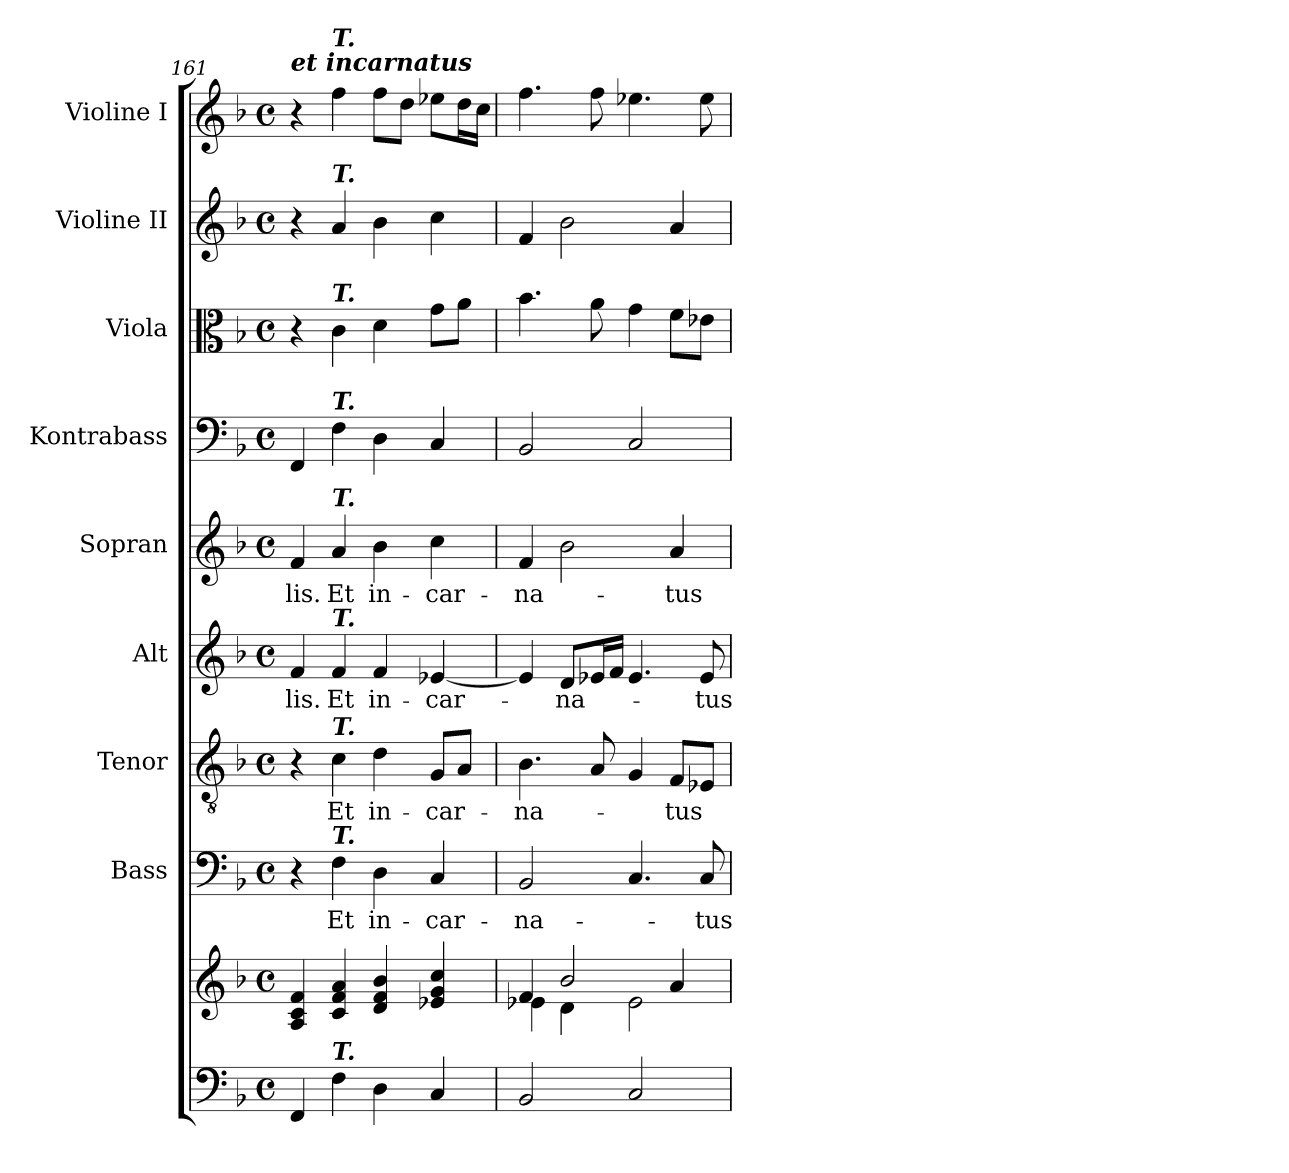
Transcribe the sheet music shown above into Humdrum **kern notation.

**kern	**kern	**kern	**text	**kern	**text	**kern	**text	**kern	**text	**kern	**kern	**kern	**kern
*part9	*part9	*part8	*part8	*part7	*part7	*part6	*part6	*part5	*part5	*part4	*part3	*part2	*part1
*staff10	*staff9	*staff8	*staff8	*staff7	*staff7	*staff6	*staff6	*staff5	*staff5	*staff4	*staff3	*staff2	*staff1
*	*	*I"Bass	*	*I"Tenor	*	*I"Alt	*	*I"Sopran	*	*I"Kontrabass	*I"Viola	*I"Violine II	*I"Violine I
*	*	*I'B.	*	*I'T.	*	*I'A.	*	*I'S.	*	*I'Kb.	*I'Vla.	*I'Vl. II	*I'Vl. I
!!LO:PB:g=z
*clefF4	*clefG2	*clefF4	*	*clefGv2	*	*clefG2	*	*clefG2	*	*clefF4	*clefC3	*clefG2	*clefG2
*	*	*	*	*	*	*	*	*	*	*ITrd7c12	*	*	*
*k[b-]	*k[b-]	*k[b-]	*	*k[b-]	*	*k[b-]	*	*k[b-]	*	*k[b-]	*k[b-]	*k[b-]	*k[b-]
*F:	*F:	*F:	*	*F:	*	*F:	*	*F:	*	*F:	*F:	*F:	*F:
*M4/4	*M4/4	*M4/4	*	*M4/4	*	*M4/4	*	*M4/4	*	*M4/4	*M4/4	*M4/4	*M4/4
*met(c)	*met(c)	*met(c)	*	*met(c)	*	*met(c)	*	*met(c)	*	*met(c)	*met(c)	*met(c)	*met(c)
=161	=161	=161	=161	=161	=161	=161	=161	=161	=161	=161	=161	=161	=161
!	!	!	!	!	!	!	!	!	!	!	!	!	!LO:TX:a:Bi:t=et incarnatus
!	!	!	!	!	!	!	!LO:LY:b	!	!LO:LY:b	!	!	!	!
4FF/	4A/ 4c/ 4f/	4r	.	4r	.	4f/	-lis.	4f/	-lis.	4FFF/	4r	4r	4r
!	!	!	!	!	!	!	!	!	!	!	!	!	!LO:TX:a:Bi:t=T.
!	!	!	!	!	!	!	!	!	!	!	!	!LO:TX:a:Bi:t=T.	!
!	!	!	!	!	!	!	!	!	!	!	!LO:TX:a:Bi:t=T.	!	!
!	!	!	!	!	!	!	!	!	!	!LO:TX:a:Bi:t=T.	!	!	!
!	!	!	!	!	!	!	!	!LO:TX:a:Bi:t=T.	!	!	!	!	!
!	!	!	!	!	!	!LO:TX:a:Bi:t=T.	!	!	!	!	!	!	!
!	!	!	!	!LO:TX:a:Bi:t=T.	!	!	!	!	!	!	!	!	!
!	!	!LO:TX:a:Bi:t=T.	!	!	!	!	!	!	!	!	!	!	!
!LO:TX:a:Bi:t=T.	!	!	!	!	!	!	!	!	!	!	!	!	!
!	!	!	!LO:LY:b	!	!LO:LY:b	!	!LO:LY:b	!	!LO:LY:b	!	!	!	!
4F\	4c/ 4f/ 4a/	4F\	Et	4c\	Et	4f/	Et	4a/	Et	4FF\	4c\	4a/	4ff\
!	!	!	!LO:LY:b	!	!LO:LY:b	!	!LO:LY:b	!	!LO:LY:b	!	!	!	!
4D\	4d/ 4f/ 4b-/	4D\	in-	4d\	in-	4f/	in-	4b-\	in-	4DD\	4d\	4b-\	8ff\L
.	.	.	.	.	.	.	.	.	.	.	.	.	8dd\J
!	!	!	!LO:LY:b	!	!LO:LY:b	!	!LO:LY:b	!	!LO:LY:b	!	!	!	!
4C/	4e-X/ 4g/ 4cc/	4C/	-car-	8G/L	-car-	[4e-X/	-car-	4cc\	-car-	4CC/	8g\L	4cc\	8ee-X\L
.	.	.	.	8A/J	.	.	.	.	.	.	8a\J	.	16dd\L
.	.	.	.	.	.	.	.	.	.	.	.	.	16cc\JJ
=162	=162	=162	=162	=162	=162	=162	=162	=162	=162	=162	=162	=162	=162
*	*^	*	*	*	*	*	*	*	*	*	*	*	*
!	!	!	!	!LO:LY:b	!	!LO:LY:b	!	!	!	!LO:LY:b	!	!	!	!
2BB-/	4f/	4e-X\	2BB-/	-na-	4.B-\	-na-	4e-/]	.	4f/	-na-	2BBB-/	4.b-\	4f/	4.ff\
!	!	!	!	!	!	!	!	!LO:LY:b	!	!	!	!	!	!
.	2b-/	4d\	.	.	.	.	8d/L	-na-	2b-\	.	.	.	2b-\	.
.	.	.	.	.	8A/	.	16e-X/L	.	.	.	.	8a\	.	8ff\
.	.	.	.	.	.	.	16f/JJ	.	.	.	.	.	.	.
2C/	.	2e-\	4.C/	.	4G/	.	4.e-/	.	.	.	2CC/	4g\	.	4.ee-X\
!	!	!	!	!	!	!LO:LY:b	!	!	!	!LO:LY:b	!	!	!	!
.	4a/	.	.	.	8F/L	-tus	.	.	4a/	-tus	.	8f\L	4a/	.
!	!	!	!	!LO:LY:b	!	!	!	!LO:LY:b	!	!	!	!	!	!
.	.	.	8C/	-tus	8E-X/J	.	8e-/	-tus	.	.	.	8e-X\J	.	8ee-\
*	*v	*v	*	*	*	*	*	*	*	*	*	*	*	*
=	=	=	=	=	=	=	=	=	=	=	=	=	=
*-	*-	*-	*-	*-	*-	*-	*-	*-	*-	*-	*-	*-	*-
